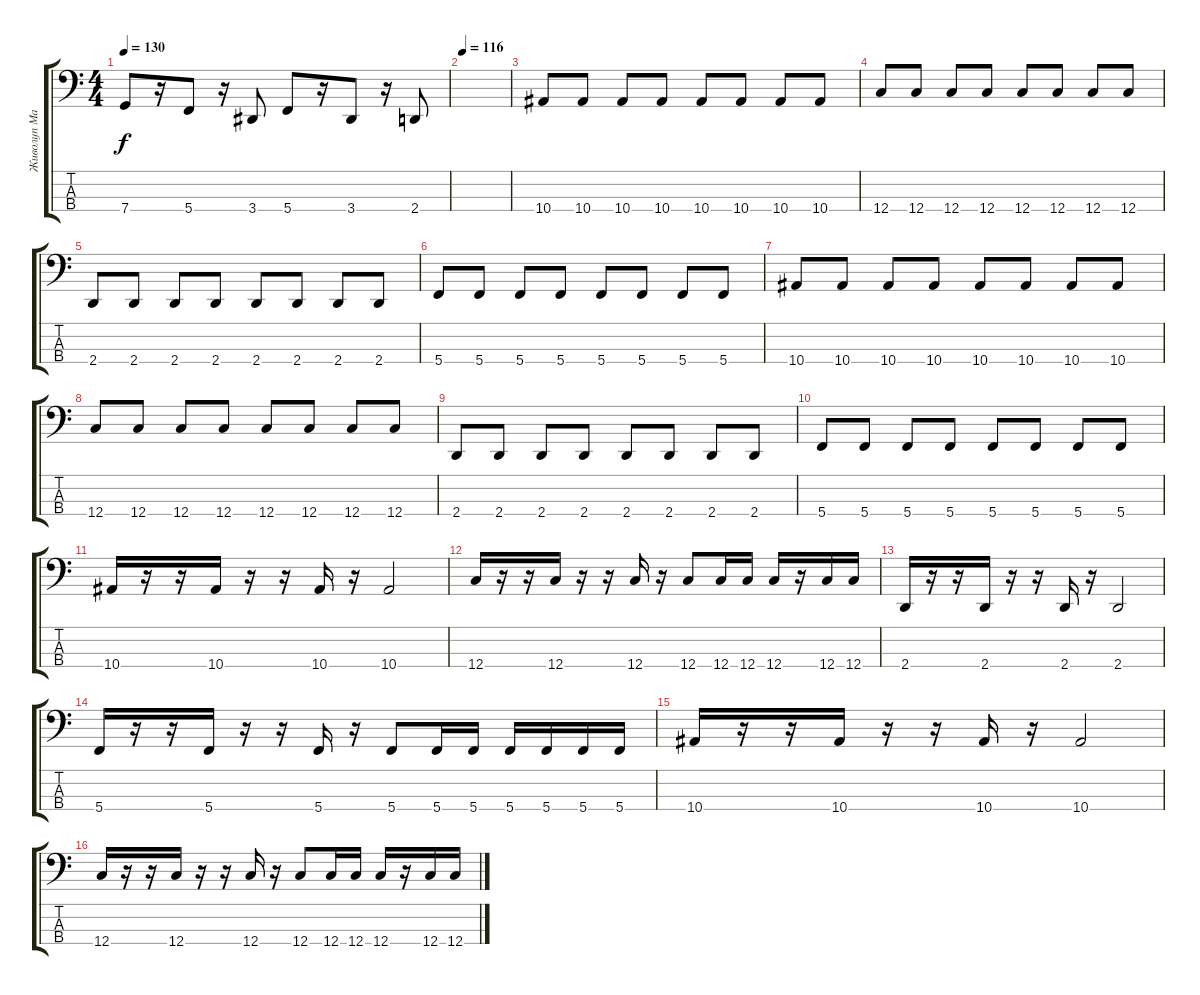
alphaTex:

\track ("Живолуп Максим" "Живолуп Ма") {instrument electricbassfinger}
\staff {score tabs}
\tuning (F2 C2 G1 C1) {hide}
\ts (4 4)
\tempo 130
\clef f4
\ks c
7.4.8{dy f} r.16 5.4.8 r.16 3.4.8 5.4.8 r.16 3.4.8 r.16 2.4.8 |
\tempo 116
|
10.4.8 10.4.8 10.4.8 10.4.8 10.4.8 10.4.8 10.4.8 10.4.8 |
12.4.8 12.4.8 12.4.8 12.4.8 12.4.8 12.4.8 12.4.8 12.4.8 |
2.4.8 2.4.8 2.4.8 2.4.8 2.4.8 2.4.8 2.4.8 2.4.8 |
5.4.8 5.4.8 5.4.8 5.4.8 5.4.8 5.4.8 5.4.8 5.4.8 |
10.4.8 10.4.8 10.4.8 10.4.8 10.4.8 10.4.8 10.4.8 10.4.8 |
12.4.8 12.4.8 12.4.8 12.4.8 12.4.8 12.4.8 12.4.8 12.4.8 |
2.4.8 2.4.8 2.4.8 2.4.8 2.4.8 2.4.8 2.4.8 2.4.8 |
5.4.8 5.4.8 5.4.8 5.4.8 5.4.8 5.4.8 5.4.8 5.4.8 |
10.4.16 r.16 r.16 10.4.16 r.16 r.16 10.4.16 r.16 10.4.2 |
12.4.16 r.16 r.16 12.4.16 r.16 r.16 12.4.16 r.16 12.4.8 12.4.16 12.4.16 12.4.16 r.16 12.4.16 12.4.16 |
2.4.16 r.16 r.16 2.4.16 r.16 r.16 2.4.16 r.16 2.4.2 |
5.4.16 r.16 r.16 5.4.16 r.16 r.16 5.4.16 r.16 5.4.8 5.4.16 5.4.16 5.4.16 5.4.16 5.4.16 5.4.16 |
10.4.16 r.16 r.16 10.4.16 r.16 r.16 10.4.16 r.16 10.4.2 |
12.4.16 r.16 r.16 12.4.16 r.16 r.16 12.4.16 r.16 12.4.8 12.4.16 12.4.16 12.4.16 r.16 12.4.16 12.4.16
